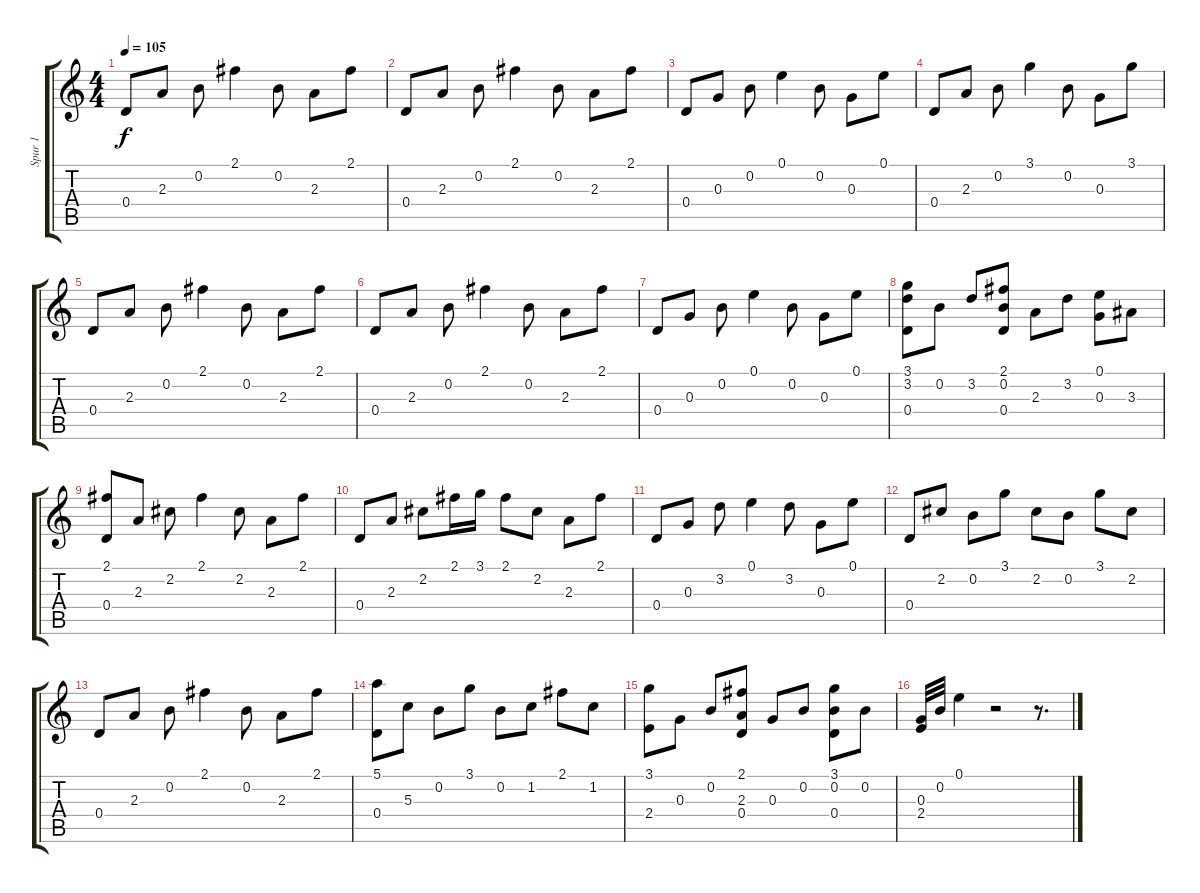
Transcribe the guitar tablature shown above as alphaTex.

\track ("Spur 1" "Spur 1") {instrument acousticguitarnylon}
\staff {score tabs}
\tuning (E4 B3 G3 D3 A2 E2) {hide}
\ts (4 4)
\tempo 105
\clef g2
\ks c
0.4.8{dy f} 2.3.8 0.2.8 2.1.4 0.2.8 2.3.8 2.1.8 |
0.4.8 2.3.8 0.2.8 2.1.4 0.2.8 2.3.8 2.1.8 |
0.4.8 0.3.8 0.2.8 0.1.4 0.2.8 0.3.8 0.1.8 |
0.4.8 2.3.8 0.2.8 3.1.4 0.2.8 0.3.8 3.1.8 |
0.4.8 2.3.8 0.2.8 2.1.4 0.2.8 2.3.8 2.1.8 |
0.4.8 2.3.8 0.2.8 2.1.4 0.2.8 2.3.8 2.1.8 |
0.4.8 0.3.8 0.2.8 0.1.4 0.2.8 0.3.8 0.1.8 |
(3.1 3.2 0.4).8 0.2.8 3.2.8 (2.1 0.2 0.4).8 2.3.8 3.2.8 (0.1 0.3).8 3.3.8 |
(2.1 0.4).8 2.3.8 2.2.8 2.1.4 2.2.8 2.3.8 2.1.8 |
0.4.8 2.3.8 2.2.8 2.1.16 3.1.16 2.1.8 2.2.8 2.3.8 2.1.8 |
0.4.8 0.3.8 3.2.8 0.1.4 3.2.8 0.3.8 0.1.8 |
0.4.8 2.2.8 0.2.8 3.1.8 2.2.8 0.2.8 3.1.8 2.2.8 |
0.4.8 2.3.8 0.2.8 2.1.4 0.2.8 2.3.8 2.1.8 |
(5.1 0.4).8 5.3.8 0.2.8 3.1.8 0.2.8 1.2.8 2.1.8 1.2.8 |
(3.1 2.4).8 0.3.8 0.2.8 (2.1 2.3 0.4).8 0.3.8 0.2.8 (3.1 0.2 0.4).8 0.2.8 |
(0.3 2.4).32 0.2.32 0.1.4 r.2 r.8{d}
